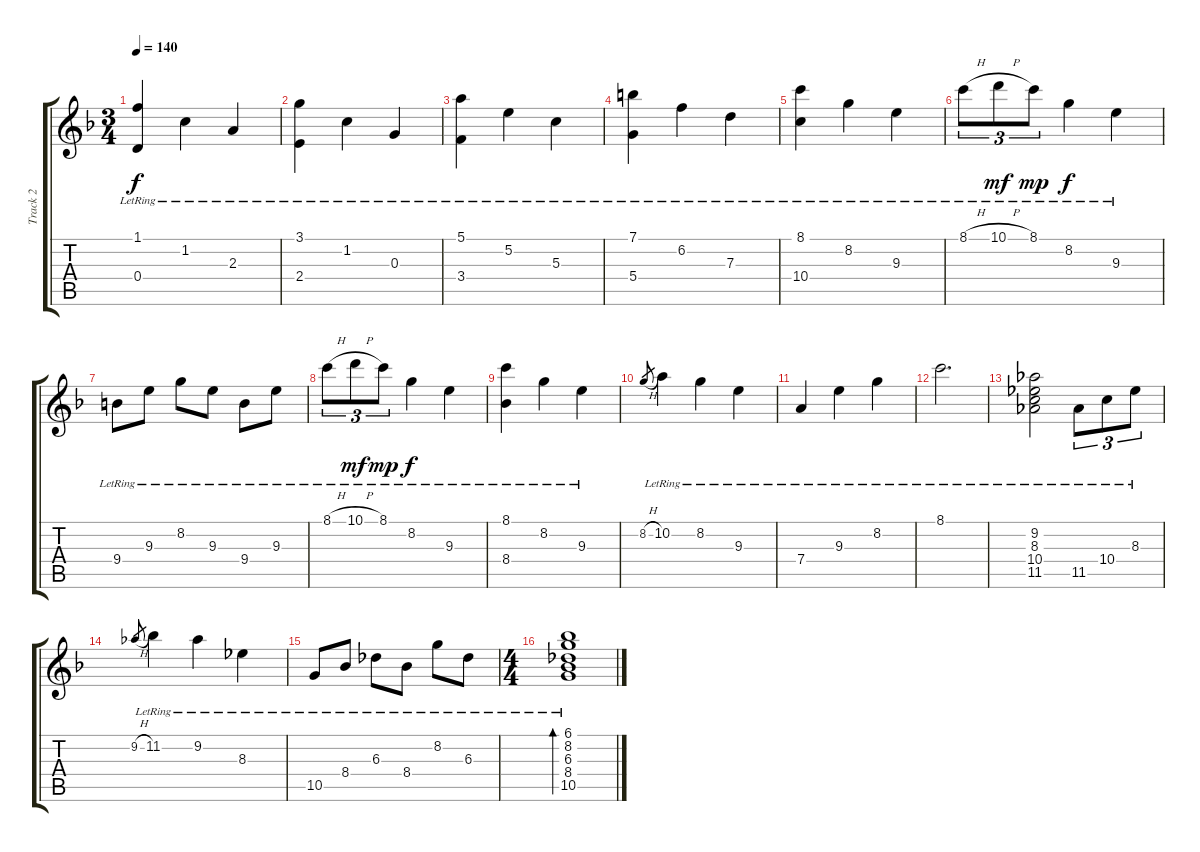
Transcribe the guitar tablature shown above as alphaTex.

\track ("Track 2" "Track 2") {instrument acousticguitarnylon}
\staff {score tabs}
\tuning (E4 B3 G3 D3 A2 E2) {hide}
\ts (3 4)
\tempo 140
\clef g2
\ks f
(1.1{lr} 0.4{lr}).4{dy f} 1.2{lr}.4 2.3{lr}.4 |
(3.1{lr} 2.4{lr}).4 1.2{lr}.4 0.3{lr}.4 |
(5.1{lr} 3.4{lr}).4 5.2{lr}.4 5.3{lr}.4 |
(7.1{lr} 5.4{lr}).4 6.2{lr}.4 7.3{lr}.4 |
(8.1{lr} 10.4{lr}).4 8.2{lr}.4 9.3{lr}.4 |
8.1{h lr}.8{tu (3 2)} 10.1{h lr}.8{tu (3 2) dy mf} 8.1{lr}.8{tu (3 2) dy mp} 8.2{lr}.4{dy f} 9.3{lr}.4 |
9.4{lr}.8 9.3{lr}.8 8.2{lr}.8 9.3{lr}.8 9.4{lr}.8 9.3{lr}.8 |
8.1{h lr}.8{tu (3 2)} 10.1{h lr}.8{tu (3 2) dy mf} 8.1{lr}.8{tu (3 2) dy mp} 8.2{lr}.4{dy f} 9.3{lr}.4 |
(8.1{lr} 8.4{lr}).4 8.2{lr}.4 9.3{lr}.4 |
8.2{h}.8{gr} 10.2{lr}.4 8.2{lr}.4 9.3{lr}.4 |
7.4{lr}.4 9.3{lr}.4 8.2{lr}.4 |
8.1{lr}.2{d} |
(9.2{lr} 8.3{lr} 10.4 11.5).2 11.5{lr}.8{tu (3 2)} 10.4{lr}.8{tu (3 2)} 8.3{lr}.8{tu (3 2)} |
9.2{h}.8{gr} 11.2{lr}.4 9.2{lr}.4 8.3{lr}.4 |
10.5{lr}.8 8.4{lr}.8 6.3{lr}.8 8.4{lr}.8 8.2{lr}.8 6.3{lr}.8 |
\ts (4 4)
(6.1{lr} 8.2{lr} 6.3{lr} 8.4{lr} 10.5{lr}).1{bd 240}
